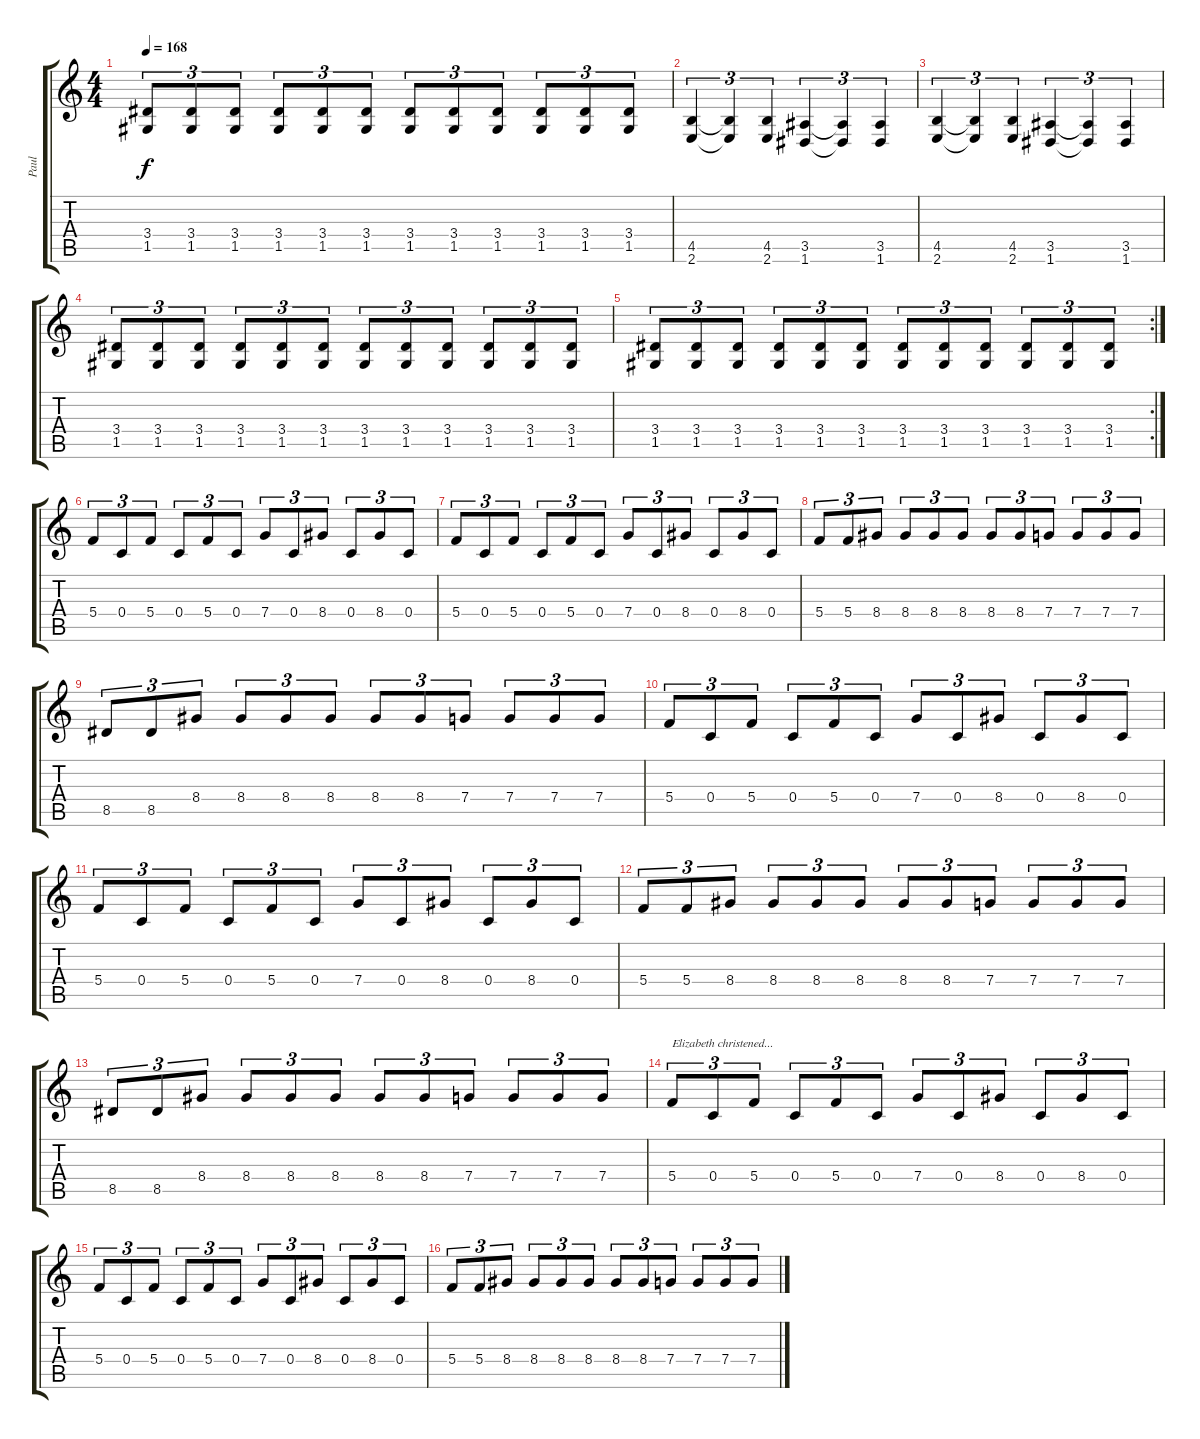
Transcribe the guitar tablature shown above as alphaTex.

\track ("Paul" "Paul") {instrument distortionguitar}
\staff {score tabs}
\tuning (D4 A3 F3 C3 G2 D2) {hide}
\ts (4 4)
\tempo 168
\clef g2
\ks c
(3.4 1.5).8{tu (3 2) dy f} (3.4 1.5).8{tu (3 2)} (3.4 1.5).8{tu (3 2)} (3.4 1.5).8{tu (3 2)} (3.4 1.5).8{tu (3 2)} (3.4 1.5).8{tu (3 2)} (3.4 1.5).8{tu (3 2)} (3.4 1.5).8{tu (3 2)} (3.4 1.5).8{tu (3 2)} (3.4 1.5).8{tu (3 2)} (3.4 1.5).8{tu (3 2)} (3.4 1.5).8{tu (3 2)} |
(4.5 2.6).4{tu (3 2)} (4.5{t} 2.6{t}).4{tu (3 2)} (4.5 2.6).4{tu (3 2)} (3.5 1.6).4{tu (3 2)} (3.5{t} 1.6{t}).4{tu (3 2)} (3.5 1.6).4{tu (3 2)} |
(4.5 2.6).4{tu (3 2)} (4.5{t} 2.6{t}).4{tu (3 2)} (4.5 2.6).4{tu (3 2)} (3.5 1.6).4{tu (3 2)} (3.5{t} 1.6{t}).4{tu (3 2)} (3.5 1.6).4{tu (3 2)} |
(3.4 1.5).8{tu (3 2)} (3.4 1.5).8{tu (3 2)} (3.4 1.5).8{tu (3 2)} (3.4 1.5).8{tu (3 2)} (3.4 1.5).8{tu (3 2)} (3.4 1.5).8{tu (3 2)} (3.4 1.5).8{tu (3 2)} (3.4 1.5).8{tu (3 2)} (3.4 1.5).8{tu (3 2)} (3.4 1.5).8{tu (3 2)} (3.4 1.5).8{tu (3 2)} (3.4 1.5).8{tu (3 2)} |
\rc 2
(3.4 1.5).8{tu (3 2)} (3.4 1.5).8{tu (3 2)} (3.4 1.5).8{tu (3 2)} (3.4 1.5).8{tu (3 2)} (3.4 1.5).8{tu (3 2)} (3.4 1.5).8{tu (3 2)} (3.4 1.5).8{tu (3 2)} (3.4 1.5).8{tu (3 2)} (3.4 1.5).8{tu (3 2)} (3.4 1.5).8{tu (3 2)} (3.4 1.5).8{tu (3 2)} (3.4 1.5).8{tu (3 2)} |
5.4.8{tu (3 2)} 0.4.8{tu (3 2)} 5.4.8{tu (3 2)} 0.4.8{tu (3 2)} 5.4.8{tu (3 2)} 0.4.8{tu (3 2)} 7.4.8{tu (3 2)} 0.4.8{tu (3 2)} 8.4.8{tu (3 2)} 0.4.8{tu (3 2)} 8.4.8{tu (3 2)} 0.4.8{tu (3 2)} |
5.4.8{tu (3 2)} 0.4.8{tu (3 2)} 5.4.8{tu (3 2)} 0.4.8{tu (3 2)} 5.4.8{tu (3 2)} 0.4.8{tu (3 2)} 7.4.8{tu (3 2)} 0.4.8{tu (3 2)} 8.4.8{tu (3 2)} 0.4.8{tu (3 2)} 8.4.8{tu (3 2)} 0.4.8{tu (3 2)} |
5.4.8{tu (3 2)} 5.4.8{tu (3 2)} 8.4.8{tu (3 2)} 8.4.8{tu (3 2)} 8.4.8{tu (3 2)} 8.4.8{tu (3 2)} 8.4.8{tu (3 2)} 8.4.8{tu (3 2)} 7.4.8{tu (3 2)} 7.4.8{tu (3 2)} 7.4.8{tu (3 2)} 7.4.8{tu (3 2)} |
8.5.8{tu (3 2)} 8.5.8{tu (3 2)} 8.4.8{tu (3 2)} 8.4.8{tu (3 2)} 8.4.8{tu (3 2)} 8.4.8{tu (3 2)} 8.4.8{tu (3 2)} 8.4.8{tu (3 2)} 7.4.8{tu (3 2)} 7.4.8{tu (3 2)} 7.4.8{tu (3 2)} 7.4.8{tu (3 2)} |
5.4.8{tu (3 2)} 0.4.8{tu (3 2)} 5.4.8{tu (3 2)} 0.4.8{tu (3 2)} 5.4.8{tu (3 2)} 0.4.8{tu (3 2)} 7.4.8{tu (3 2)} 0.4.8{tu (3 2)} 8.4.8{tu (3 2)} 0.4.8{tu (3 2)} 8.4.8{tu (3 2)} 0.4.8{tu (3 2)} |
5.4.8{tu (3 2)} 0.4.8{tu (3 2)} 5.4.8{tu (3 2)} 0.4.8{tu (3 2)} 5.4.8{tu (3 2)} 0.4.8{tu (3 2)} 7.4.8{tu (3 2)} 0.4.8{tu (3 2)} 8.4.8{tu (3 2)} 0.4.8{tu (3 2)} 8.4.8{tu (3 2)} 0.4.8{tu (3 2)} |
5.4.8{tu (3 2)} 5.4.8{tu (3 2)} 8.4.8{tu (3 2)} 8.4.8{tu (3 2)} 8.4.8{tu (3 2)} 8.4.8{tu (3 2)} 8.4.8{tu (3 2)} 8.4.8{tu (3 2)} 7.4.8{tu (3 2)} 7.4.8{tu (3 2)} 7.4.8{tu (3 2)} 7.4.8{tu (3 2)} |
8.5.8{tu (3 2)} 8.5.8{tu (3 2)} 8.4.8{tu (3 2)} 8.4.8{tu (3 2)} 8.4.8{tu (3 2)} 8.4.8{tu (3 2)} 8.4.8{tu (3 2)} 8.4.8{tu (3 2)} 7.4.8{tu (3 2)} 7.4.8{tu (3 2)} 7.4.8{tu (3 2)} 7.4.8{tu (3 2)} |
5.4.8{tu (3 2) txt "Elizabeth christened..."} 0.4.8{tu (3 2)} 5.4.8{tu (3 2)} 0.4.8{tu (3 2)} 5.4.8{tu (3 2)} 0.4.8{tu (3 2)} 7.4.8{tu (3 2)} 0.4.8{tu (3 2)} 8.4.8{tu (3 2)} 0.4.8{tu (3 2)} 8.4.8{tu (3 2)} 0.4.8{tu (3 2)} |
5.4.8{tu (3 2)} 0.4.8{tu (3 2)} 5.4.8{tu (3 2)} 0.4.8{tu (3 2)} 5.4.8{tu (3 2)} 0.4.8{tu (3 2)} 7.4.8{tu (3 2)} 0.4.8{tu (3 2)} 8.4.8{tu (3 2)} 0.4.8{tu (3 2)} 8.4.8{tu (3 2)} 0.4.8{tu (3 2)} |
5.4.8{tu (3 2)} 5.4.8{tu (3 2)} 8.4.8{tu (3 2)} 8.4.8{tu (3 2)} 8.4.8{tu (3 2)} 8.4.8{tu (3 2)} 8.4.8{tu (3 2)} 8.4.8{tu (3 2)} 7.4.8{tu (3 2)} 7.4.8{tu (3 2)} 7.4.8{tu (3 2)} 7.4.8{tu (3 2)}
